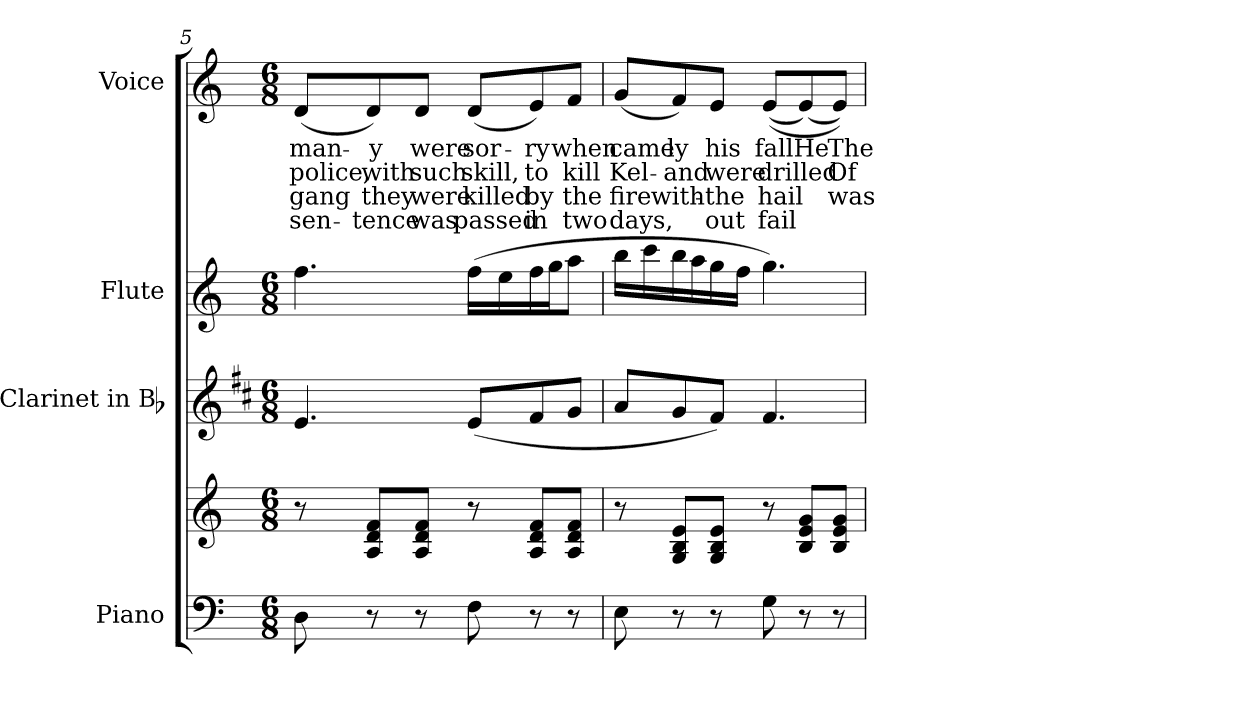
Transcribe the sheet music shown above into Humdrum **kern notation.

**kern	**kern	**kern	**kern	**kern	**text	**text	**text	**text
*part4	*part4	*part3	*part2	*part1	*part1	*part1	*part1	*part1
*staff5	*staff4	*staff3	*staff2	*staff1	*staff1	*staff1	*staff1	*staff1
*I"Piano	*	*I"Clarinet in Bb	*I"Flute	*I"Voice	*	*	*	*
*I'Pno.	*	*I'Cl.	*I'Fl.	*I'Voice	*	*	*	*
*clefF4	*clefG2	*clefG2	*clefG2	*clefG2	*	*	*	*
*	*	*ITrd1c2	*	*	*	*	*	*
*k[]	*k[]	*k[]	*k[]	*k[]	*	*	*	*
*C:	*C:	*C:	*C:	*C:	*	*	*	*
*M6/8	*M6/8	*M6/8	*M6/8	*M6/8	*	*	*	*
=5	=5	=5	=5	=5	=5	=5	=5	=5
!	!	!	!	!	!LO:LY:b:color=#000000	!LO:LY:b:color=#000000	!LO:LY:b:color=#000000	!LO:LY:b:color=#000000
8Di\	8r	4.di/	4.ffi\	(8di/L	man-	police,	gang	sen-
!	!	!	!	!	!LO:LY:b:color=#000000	!LO:LY:b:color=#000000	!LO:LY:b:color=#000000	!LO:LY:b:color=#000000
8r	8Ai/ 8di 8fiL	.	.	8di/)	-y	with	they	-tence
!	!	!	!	!	!LO:LY:b:color=#000000	!LO:LY:b:color=#000000	!LO:LY:b:color=#000000	!LO:LY:b:color=#000000
8r	8Ai/ 8di 8fiJ	.	.	8di/J	were	such	were	was
!	!	!	!	!	!LO:LY:b:color=#000000	!LO:LY:b:color=#000000	!LO:LY:b:color=#000000	!LO:LY:b:color=#000000
8Fi\	8r	(8di/L	(16ffi\LL	(8di/L	sor-	skill,	killed	passed
.	.	.	16eei\	.	.	.	.	.
!	!	!	!	!	!LO:LY:b:color=#000000	!LO:LY:b:color=#000000	!LO:LY:b:color=#000000	!LO:LY:b:color=#000000
8r	8Ai/ 8di 8fiL	8ei/	16ffi\	8ei/)	-ry	to	by	in
.	.	.	16ggi\J	.	.	.	.	.
!	!	!	!	!	!LO:LY:b:color=#000000	!LO:LY:b:color=#000000	!LO:LY:b:color=#000000	!LO:LY:b:color=#000000
8r	8Ai/ 8di 8fiJ	8fi/J	8aai\J	8fi/J	when	kill	the	two
=6	=6	=6	=6	=6	=6	=6	=6	=6
!	!	!	!	!	!LO:LY:b:color=#000000	!LO:LY:b:color=#000000	!LO:LY:b:color=#000000	!LO:LY:b:color=#000000
8Ei\	8r	8gi/L	16bbi\LL	(8gi/L	came	Kel-	fire	days,
.	.	.	16ccci\	.	.	.	.	.
!	!	!	!	!	!LO:LY:b:color=#000000	!LO:LY:b:color=#000000	!LO:LY:b:color=#000000	!
8r	8Gi/ 8Bi 8eiL	8fi/	16bbi\	8fi/)	-ly	and	with-	.
.	.	.	16aai\	.	.	.	.	.
!	!	!	!	!	!LO:LY:b:color=#000000	!LO:LY:b:color=#000000	!LO:LY:b:color=#000000	!LO:LY:b:color=#000000
8r	8Gi/ 8Bi 8eiJ	8ei/J)	16ggi\	8ei/J	his	were	the	-out
.	.	.	16ffi\JJ	.	.	.	.	.
!	!	!	!	!	!LO:LY:b:color=#000000	!LO:LY:b:color=#000000	!LO:LY:b:color=#000000	!LO:LY:b:color=#000000
8Gi\	8r	4.ei/	4.ggi\)	((8ei/L	fall	drilled	hail	fail
!	!	!	!	!	!LO:LY:b:color=#000000	!	!	!
8r	8Bi/ 8ei 8giL	.	.	(8ei/)	He	.	.	.
!	!	!	!	!	!LO:LY:b:color=#000000	!LO:LY:b:color=#000000	!LO:LY:b:color=#000000	!
8r	8Bi/ 8ei 8giJ	.	.	8ei/J))	The	Of	was	.
=	=	=	=	=	=	=	=	=
*-	*-	*-	*-	*-	*-	*-	*-	*-
